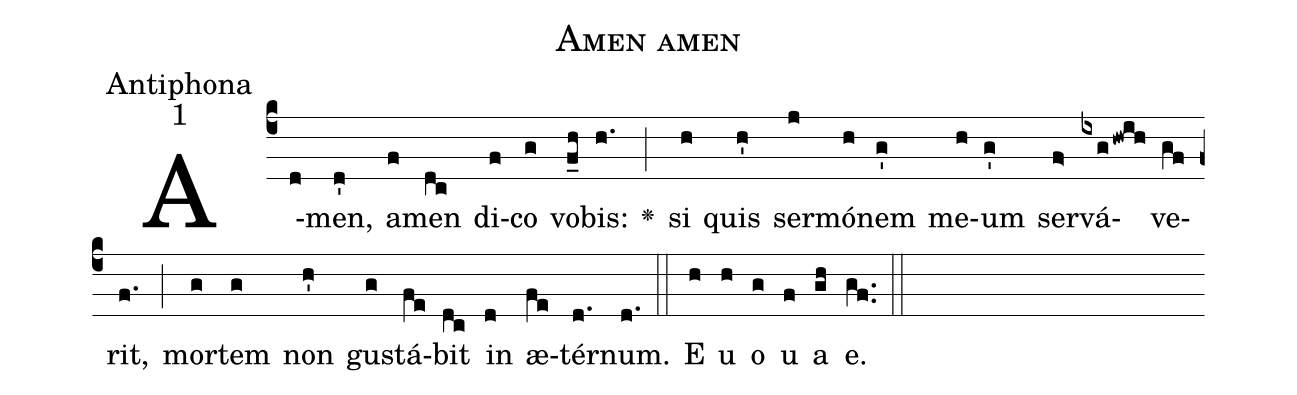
name:Amen amen;
office-part:Antiphona;
mode:1;
%%
(c4)A(d)men,(d') a(f)men(dc) di(f)co(g) vo(f_h)bis:(h.) <v>\greheightstar</v>(;) si(h) quis(h') ser(j)mó(h)nem(g') me(h)um(g') ser(f>)vá(ixghwih)ve(gf)rit,(f.) (;) mor(g)tem(g) non(h') gu(g)stá(fe)bit(dc) in(d) æ(fe)tér(d.)num.(d.) (::) E(h) u(h) o(g) u(f) a(gh) e.(gf..) (::)
